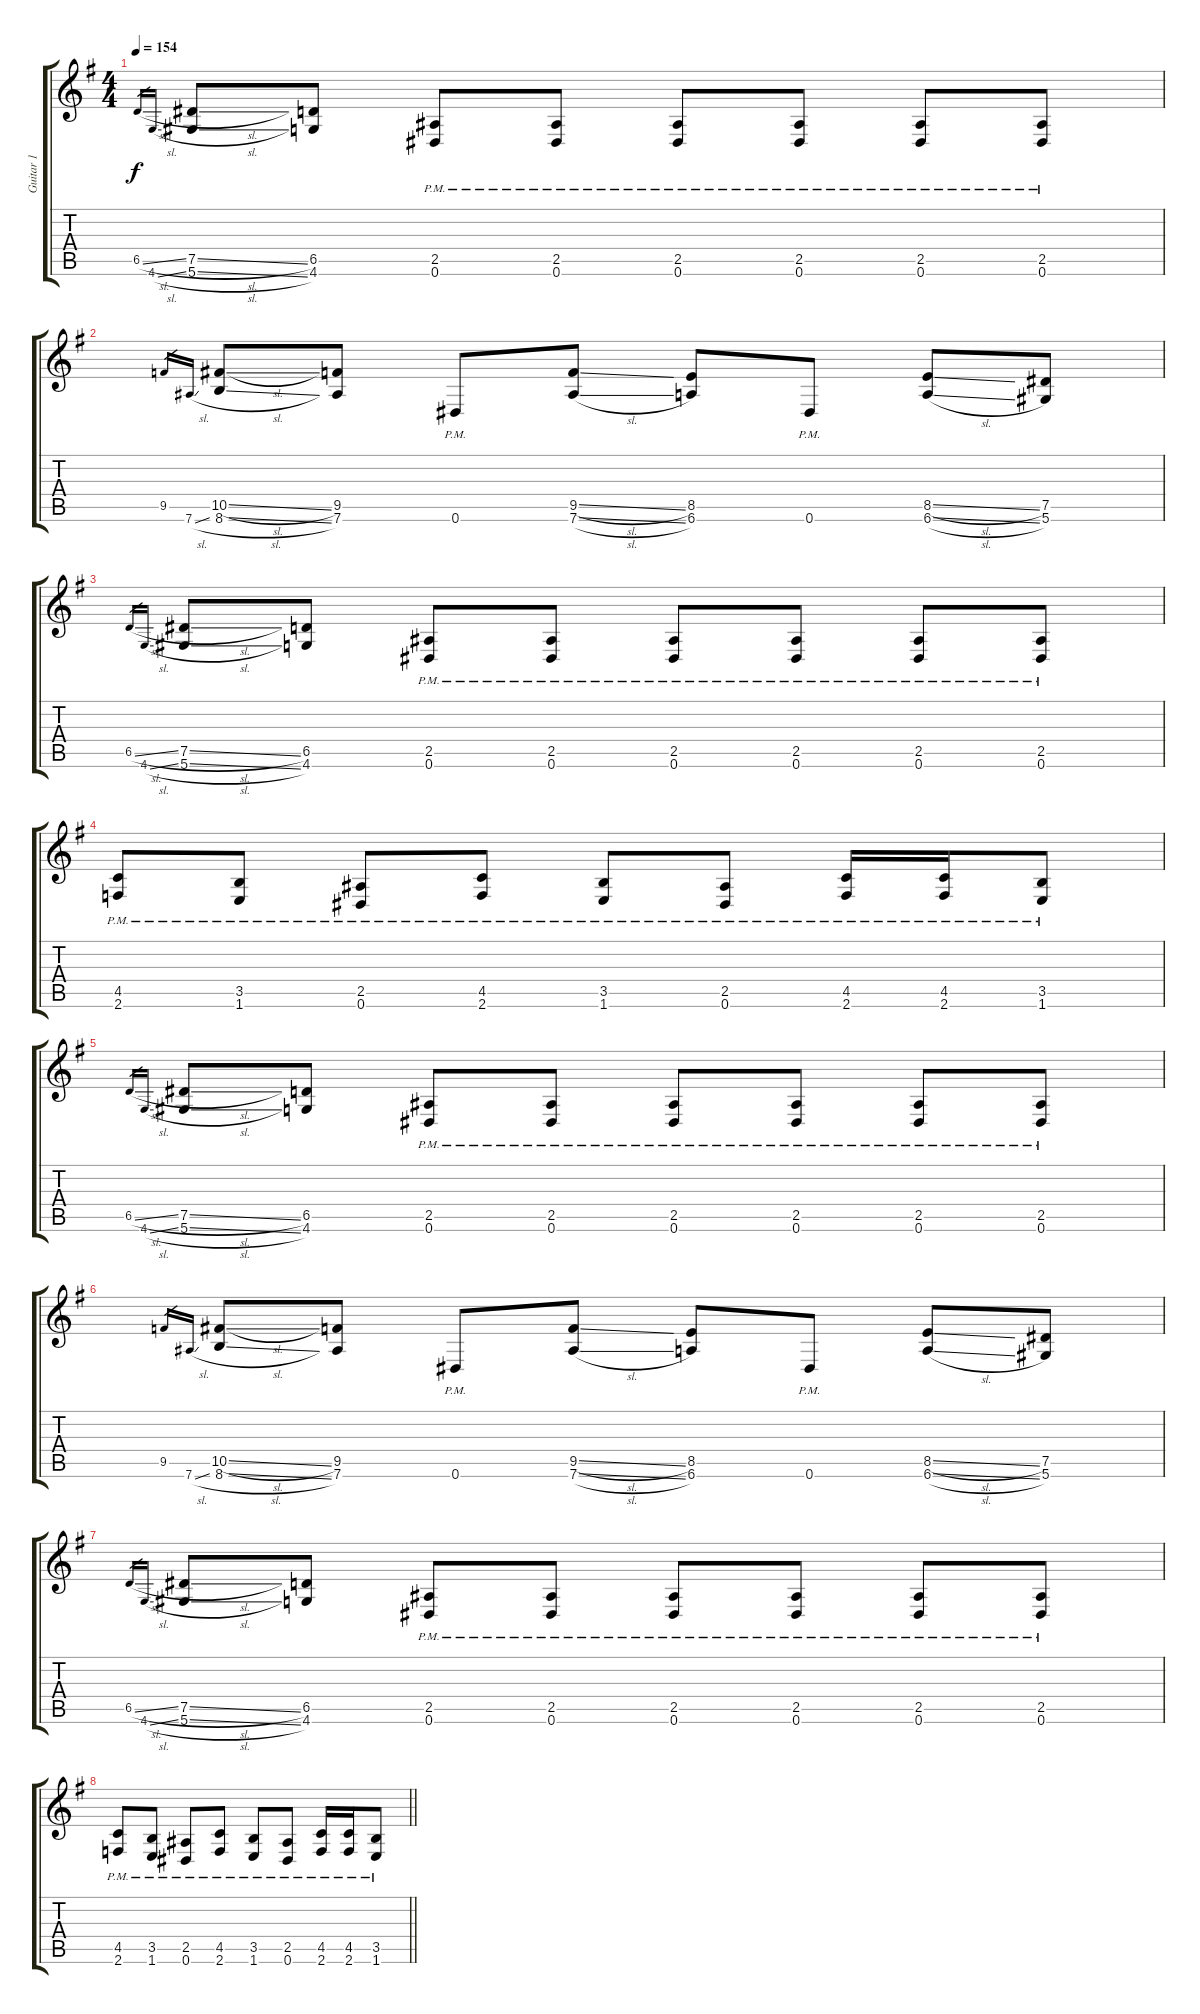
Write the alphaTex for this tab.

\track ("Guitar 1" "Guitar 1") {instrument distortionguitar}
\staff {score tabs}
\tuning (Eb4 Bb3 Gb3 Db3 Ab2 Eb2) {hide}
\ts (4 4)
\tempo 154
\clef g2
\ks eminor
6.5{sl}.16{gr dy f} 4.6{sl}.16{gr} (7.5{sl} 5.6{sl}).8 (6.5 4.6).8 (2.5{pm} 0.6{pm}).8 (2.5{pm} 0.6{pm}).8 (2.5{pm} 0.6{pm}).8 (2.5{pm} 0.6{pm}).8 (2.5{pm} 0.6{pm}).8 (2.5{pm} 0.6{pm}).8 |
9.5.16{gr} 7.6{sl}.16{gr} (10.5{sl} 8.6{sl}).8 (9.5 7.6).8 0.6{pm}.8 (9.5{sl} 7.6{sl}).8 (8.5 6.6).8 0.6{pm}.8 (8.5{sl} 6.6{sl}).8 (7.5 5.6).8 |
6.5{sl}.16{gr} 4.6{sl}.16{gr} (7.5{sl} 5.6{sl}).8 (6.5 4.6).8 (2.5{pm} 0.6{pm}).8 (2.5{pm} 0.6{pm}).8 (2.5{pm} 0.6{pm}).8 (2.5{pm} 0.6{pm}).8 (2.5{pm} 0.6{pm}).8 (2.5{pm} 0.6{pm}).8 |
(4.5{pm} 2.6{pm}).8 (3.5{pm} 1.6{pm}).8 (2.5{pm} 0.6{pm}).8 (4.5{pm} 2.6{pm}).8 (3.5{pm} 1.6{pm}).8 (2.5{pm} 0.6{pm}).8 (4.5{pm} 2.6{pm}).16 (4.5{pm} 2.6{pm}).16 (3.5{pm} 1.6{pm}).8 |
6.5{sl}.16{gr} 4.6{sl}.16{gr} (7.5{sl} 5.6{sl}).8 (6.5 4.6).8 (2.5{pm} 0.6{pm}).8 (2.5{pm} 0.6{pm}).8 (2.5{pm} 0.6{pm}).8 (2.5{pm} 0.6{pm}).8 (2.5{pm} 0.6{pm}).8 (2.5{pm} 0.6{pm}).8 |
9.5.16{gr} 7.6{sl}.16{gr} (10.5{sl} 8.6{sl}).8 (9.5 7.6).8 0.6{pm}.8 (9.5{sl} 7.6{sl}).8 (8.5 6.6).8 0.6{pm}.8 (8.5{sl} 6.6{sl}).8 (7.5 5.6).8 |
6.5{sl}.16{gr} 4.6{sl}.16{gr} (7.5{sl} 5.6{sl}).8 (6.5 4.6).8 (2.5{pm} 0.6{pm}).8 (2.5{pm} 0.6{pm}).8 (2.5{pm} 0.6{pm}).8 (2.5{pm} 0.6{pm}).8 (2.5{pm} 0.6{pm}).8 (2.5{pm} 0.6{pm}).8 |
\barLineRight lightlight
(4.5{pm} 2.6{pm}).8 (3.5{pm} 1.6{pm}).8 (2.5{pm} 0.6{pm}).8 (4.5{pm} 2.6{pm}).8 (3.5{pm} 1.6{pm}).8 (2.5{pm} 0.6{pm}).8 (4.5{pm} 2.6{pm}).16 (4.5{pm} 2.6{pm}).16 (3.5{pm} 1.6{pm}).8
